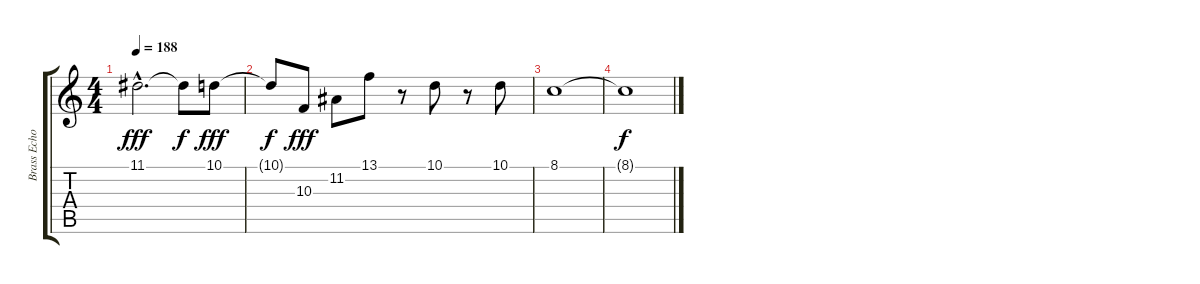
\track ("Brass Echo" "Brass Echo") {instrument trumpet}
\staff {score tabs}
\tuning (E4 B3 G3 D3 A2 E2) {hide}
\ts (4 4)
\tempo 188
\clef g2
\ks c
11.1{hac}.2{d dy fff} 11.1{t}.8{dy f} 10.1.8{dy fff} |
10.1{t}.8{dy f} 10.3.8{dy fff} 11.2.8 13.1.8 r.8 10.1.8 r.8 10.1.8 |
8.1.1 |
8.1{t}.1{dy f}
